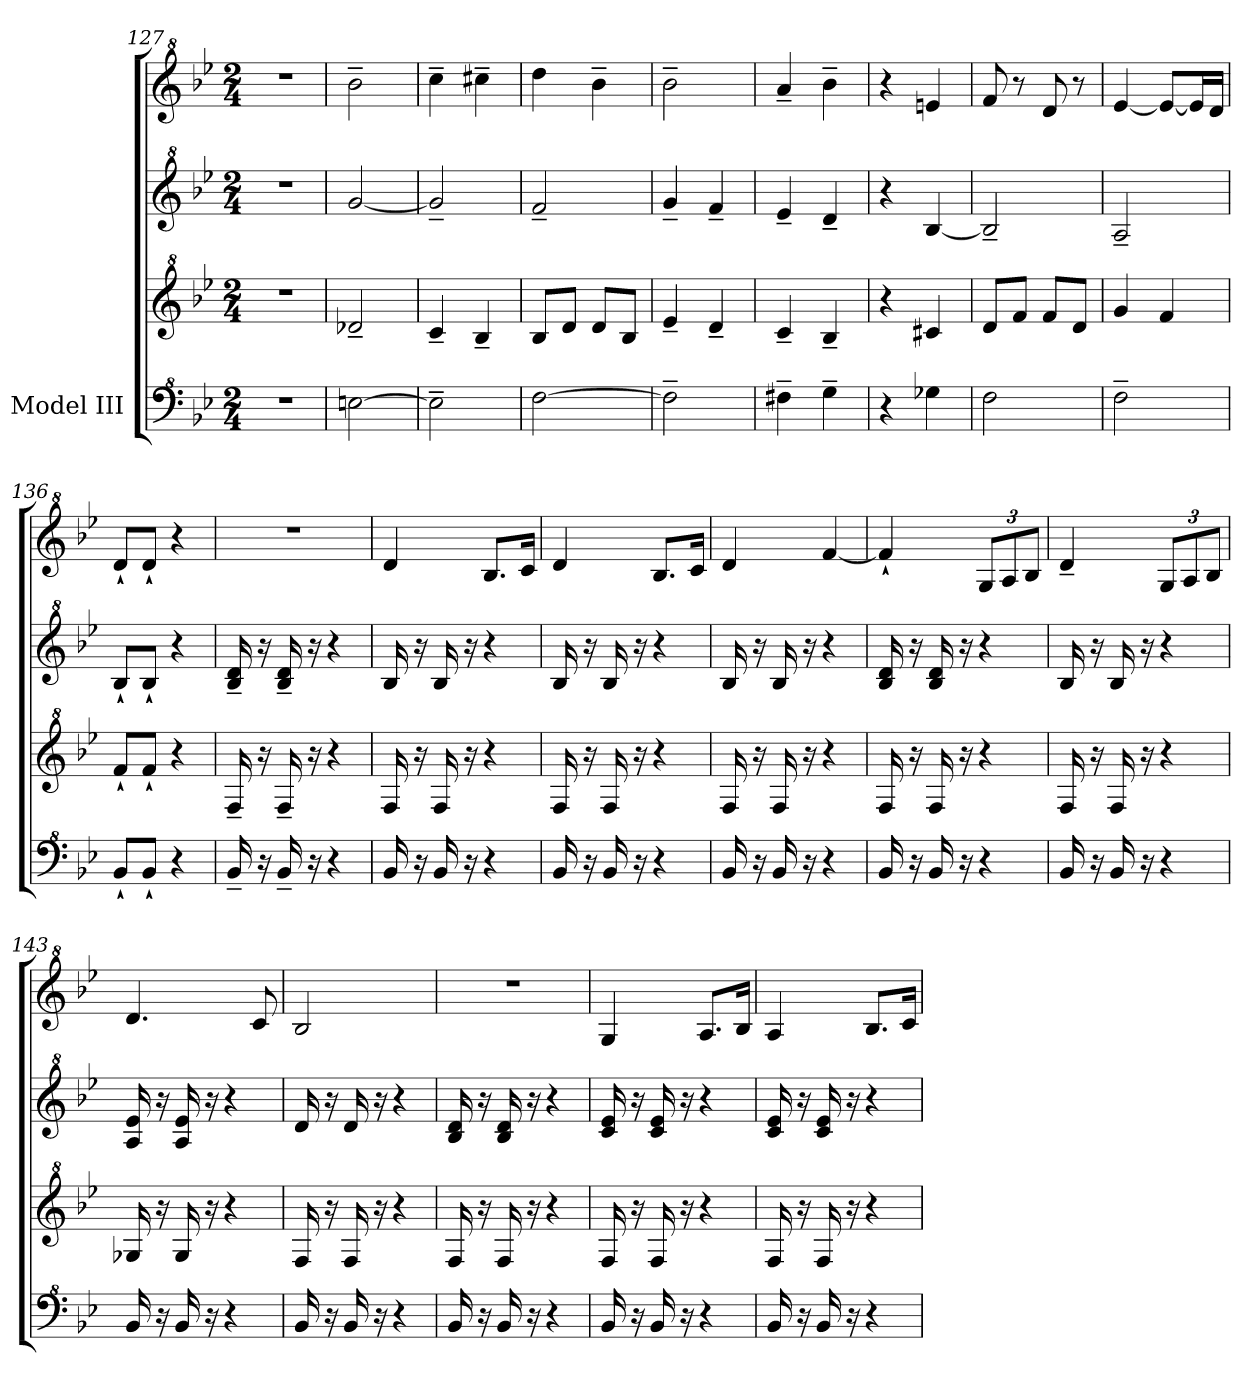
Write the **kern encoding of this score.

**kern	**kern	**kern	**kern
*part1	*part1	*part1	*part1
*staff4	*staff3	*staff2	*staff1
*I"Model III	*	*	*
*clefF^4	*clefG^2	*clefG^2	*clefG^2
*k[b-e-]	*k[b-e-]	*k[b-e-]	*k[b-e-]
*M2/4	*M2/4	*M2/4	*M2/4
*MM39	*MM39	*MM39	*MM39
=127	=127	=127	=127
2r	2r	2r	2r
=128	=128	=128	=128
*	*	*	*MM60
[2en\	2dd-X~/	[2gg/	2bb-~\
=129	=129	=129	=129
*	*	*	*MM66
2e~\]	4cc~/	2gg~/]	4ccc~\
*	*	*	*MM60
.	4b-~/	.	4ccc#X~\
=130	=130	=130	=130
*	*	*	*MM66
[2f\	8b-/L	2ff~/	4ddd\
.	8dd/J	.	.
*	*	*	*MM69
.	8dd/L	.	4bb-~\
.	8b-/J	.	.
!!LO:PB:g=z
=131	=131	=131	=131
2f~\]	4ee-~/	4gg~/	2bb-~\
.	4dd~/	4ff~/	.
=132	=132	=132	=132
*	*	*	*MM63
4f#X~\	4cc~/	4ee-~/	4aa~/
*	*	*	*MM60
4g~\	4b-~/	4dd~/	4bb-~\
=133	=133	=133	=133
*	*	*	*MM25
4r	4r	4r	4r
*	*	*	*MM56
4g-X\	4cc#X/	[4b-/	4een/
=134	=134	=134	=134
*	*	*	*MM58
2f\	8dd/L	2b-~/]	8ff/
.	8ff/J	.	8r
*	*	*	*MM57
.	8ff/L	.	8dd/
*	*	*	*MM55
.	8dd/J	.	8r
=135	=135	=135	=135
*	*	*	*MM52
2f~\	4gg/	2a~/	[4ee-/
*	*	*	*MM45
.	4ff/	.	8ee-/L_
.	.	.	16ee-/L]
*	*	*	*MM35
.	.	.	16dd/JJ
=136	=136	=136	=136
*	*	*	*MM63
8B-`/L	8ff`/L	8b-`/L	8dd`/L
8B-`/J	8ff`/J	8b-`/J	8dd`/J
4r	4r	4r	4r
=137	=137	=137	=137
*	*	*	*MM66
16B-~/	16f~/	16b-/~ 16dd/~	2r
16r	16r	16r	.
16B-~/	16f~/	16b-/~ 16dd/~	.
16r	16r	16r	.
4r	4r	4r	.
!!LO:LB:g=z
=138	=138	=138	=138
*	*	*	*MM69
16B-/	16f/	16b-/	4dd/
16r	16r	16r	.
16B-/	16f/	16b-/	.
16r	16r	16r	.
4r	4r	4r	8.b-/L
.	.	.	16cc/Jk
=139	=139	=139	=139
16B-/	16f/	16b-/	4dd/
16r	16r	16r	.
16B-/	16f/	16b-/	.
16r	16r	16r	.
4r	4r	4r	8.b-/L
.	.	.	16cc/Jk
=140	=140	=140	=140
16B-/	16f/	16b-/	4dd/
16r	16r	16r	.
16B-/	16f/	16b-/	.
16r	16r	16r	.
4r	4r	4r	[4ff/
=141	=141	=141	=141
16B-/	16f/	16b-/ 16dd/	4ff`/]
16r	16r	16r	.
16B-/	16f/	16b-/ 16dd/	.
16r	16r	16r	.
4r	4r	4r	12g/L
.	.	.	12a/
.	.	.	12b-/J
!!LO:LB:g=z
=142	=142	=142	=142
*	*	*	*MM70
16B-/	16f/	16b-/	4dd~/
16r	16r	16r	.
16B-/	16f/	16b-/	.
16r	16r	16r	.
4r	4r	4r	12g/L
.	.	.	12a/
.	.	.	12b-/J
=143	=143	=143	=143
16B-/	16g-X/	16a/ 16ee-/	4.dd/
16r	16r	16r	.
16B-/	16g-/	16a/ 16ee-/	.
16r	16r	16r	.
4r	4r	4r	.
.	.	.	8cc/
=144	=144	=144	=144
16B-/	16f/	16dd/	2b-/
16r	16r	16r	.
16B-/	16f/	16dd/	.
16r	16r	16r	.
4r	4r	4r	.
=145	=145	=145	=145
16B-/	16f/	16b-/ 16dd/	2r
16r	16r	16r	.
16B-/	16f/	16b-/ 16dd/	.
16r	16r	16r	.
4r	4r	4r	.
=146	=146	=146	=146
*	*	*	*MM71
16B-/	16f/	16cc/ 16ee-/	4g/
16r	16r	16r	.
16B-/	16f/	16cc/ 16ee-/	.
16r	16r	16r	.
4r	4r	4r	8.a/L
.	.	.	16b-/Jk
!!LO:PB:g=z
=147	=147	=147	=147
16B-/	16f/	16cc/ 16ee-/	4a/
16r	16r	16r	.
16B-/	16f/	16cc/ 16ee-/	.
16r	16r	16r	.
4r	4r	4r	8.b-/L
.	.	.	16cc/Jk
=	=	=	=
*-	*-	*-	*-
